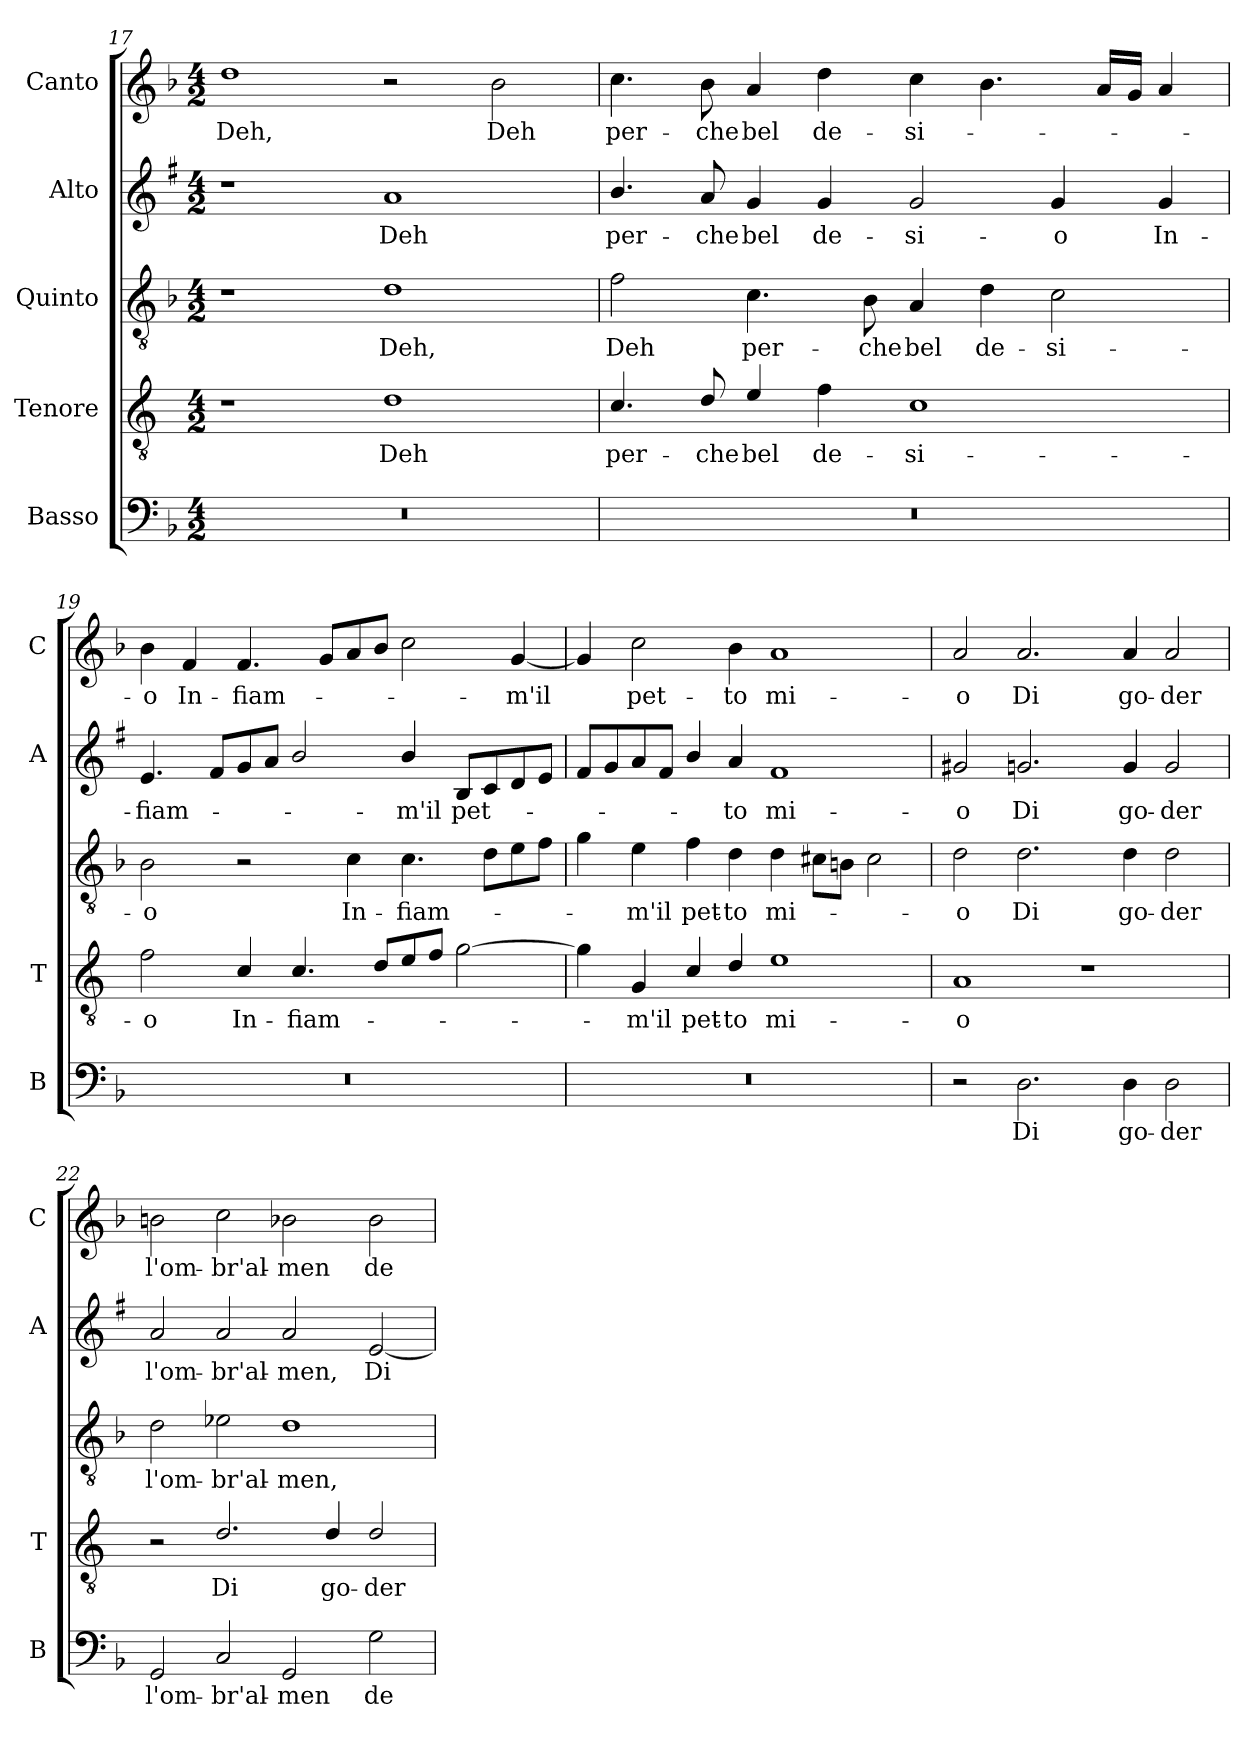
**kern	**text	**kern	**text	**kern	**text	**kern	**text	**kern	**text
*part5	*part5	*part4	*part4	*part3	*part3	*part2	*part2	*part1	*part1
*staff5	*staff5	*staff4	*staff4	*staff3	*staff3	*staff2	*staff2	*staff1	*staff1
*I"Basso	*	*I"Tenore	*	*I"Quinto	*	*I"Alto	*	*I"Canto	*
*I'B	*	*I'T	*	*	*	*I'A	*	*I'C	*
!!LO:PB:g=z
*clefF4	*	*clefGv2	*	*clefGv2	*	*clefG2	*	*clefG2	*
*	*	*ITrd4c7	*	*	*	*ITrd1c2	*	*	*
*k[b-]	*	*k[b-]	*	*k[b-]	*	*k[b-]	*	*k[b-]	*
*F:	*	*F:	*	*F:	*	*F:	*	*F:	*
*M4/2	*	*M4/2	*	*M4/2	*	*M4/2	*	*M4/2	*
=17	=17	=17	=17	=17	=17	=17	=17	=17	=17
!	!	!	!	!	!	!	!	!	!LO:LY:b
0r	.	1r	.	1r	.	1r	.	1dd	Deh,
!	!	!	!LO:LY:b	!	!LO:LY:b	!	!LO:LY:b	!	!
.	.	1G	Deh	1d	Deh,	1g	Deh	2r	.
!	!	!	!	!	!	!	!	!	!LO:LY:b
.	.	.	.	.	.	.	.	2b-\	Deh
=18	=18	=18	=18	=18	=18	=18	=18	=18	=18
!	!	!	!LO:LY:b	!	!LO:LY:b	!	!LO:LY:b	!	!LO:LY:b
0r	.	4.F/	per-	2f\	Deh	4.a/	per-	4.cc\	per-
!	!	!	!LO:LY:b	!	!	!	!LO:LY:b	!	!LO:LY:b
.	.	8G/	-che	.	.	8g/	-che	8b-\	-che
!	!	!	!LO:LY:b	!	!LO:LY:b	!	!LO:LY:b	!	!LO:LY:b
.	.	4A/	bel	4.c\	per-	4f/	bel	4a/	bel
!	!	!	!LO:LY:b	!	!	!	!LO:LY:b	!	!LO:LY:b
.	.	4B-\	de-	.	.	4f/	de-	4dd\	de-
!	!	!	!	!	!LO:LY:b	!	!	!	!
.	.	.	.	8B-\	-che	.	.	.	.
!	!	!	!LO:LY:b	!	!LO:LY:b	!	!LO:LY:b	!	!LO:LY:b
.	.	1F	-si-	4A/	bel	2f/	-si-	4cc\	-si-
!	!	!	!	!	!LO:LY:b	!	!	!	!
.	.	.	.	4d\	de-	.	.	4.b-\	.
!	!	!	!	!	!LO:LY:b	!	!LO:LY:b	!	!
.	.	.	.	2c\	-si-	4f/	-o	.	.
.	.	.	.	.	.	.	.	16a/LL	.
.	.	.	.	.	.	.	.	16g/JJ	.
!	!	!	!	!	!	!	!LO:LY:b	!	!
.	.	.	.	.	.	4f/	In-	4a/	.
=19	=19	=19	=19	=19	=19	=19	=19	=19	=19
!	!	!	!LO:LY:b	!	!LO:LY:b	!	!LO:LY:b	!	!LO:LY:b
0r	.	2B-\	-o	2B-\	-o	4.d/	-fiam-	4b-\	-o
!	!	!	!	!	!	!	!	!	!LO:LY:b
.	.	.	.	.	.	.	.	4f/	In-
.	.	.	.	.	.	8e/L	.	.	.
!	!	!	!LO:LY:b	!	!	!	!	!	!LO:LY:b
.	.	4F/	In-	2r	.	8f/	.	4.f/	-fiam-
.	.	.	.	.	.	8g/J	.	.	.
!	!	!	!LO:LY:b	!	!	!	!	!	!
.	.	4.F/	-fiam-	.	.	2a/	.	.	.
.	.	.	.	.	.	.	.	8g/L	.
!	!	!	!	!	!LO:LY:b	!	!	!	!
.	.	.	.	4c\	In-	.	.	8a/	.
.	.	8G/L	.	.	.	.	.	8b-/J	.
!	!	!	!	!	!LO:LY:b	!	!LO:LY:b	!	!
.	.	8A/	.	4.c\	-fiam-	4a/	-m'il	2cc\	.
.	.	8B-/J	.	.	.	.	.	.	.
!	!	!	!	!	!	!	!LO:LY:b	!	!
.	.	[2c\	.	.	.	8A/L	pet-	.	.
.	.	.	.	8d\L	.	8B-/	.	.	.
!	!	!	!	!	!	!	!	!	!LO:LY:b
.	.	.	.	8e\	.	8c/	.	[4g/	-m'il
.	.	.	.	8f\J	.	8d/J	.	.	.
!!LO:LB:g=z
=20	=20	=20	=20	=20	=20	=20	=20	=20	=20
0r	.	4c\]	.	4g\	.	8e/L	.	4g/]	.
.	.	.	.	.	.	8f/	.	.	.
!	!	!	!LO:LY:b	!	!LO:LY:b	!	!	!	!LO:LY:b
.	.	4C/	-m'il	4e\	-m'il	8g/	.	2cc\	pet-
.	.	.	.	.	.	8e/J	.	.	.
!	!	!	!LO:LY:b	!	!LO:LY:b	!	!	!	!
.	.	4F/	pet-	4f\	pet-	4a/	.	.	.
!	!	!	!LO:LY:b	!	!LO:LY:b	!	!LO:LY:b	!	!LO:LY:b
.	.	4G/	-to	4d\	-to	4g/	-to	4b-\	-to
!	!	!	!LO:LY:b	!	!LO:LY:b	!	!LO:LY:b	!	!LO:LY:b
.	.	1A	mi-	4d\	mi-	1e	mi-	1a	mi-
.	.	.	.	8c#X\L	.	.	.	.	.
.	.	.	.	8Bn\J	.	.	.	.	.
.	.	.	.	2c#\	.	.	.	.	.
=21	=21	=21	=21	=21	=21	=21	=21	=21	=21
!	!	!	!LO:LY:b	!	!LO:LY:b	!	!LO:LY:b	!	!LO:LY:b
2r	.	1D	-o	2d\	-o	2f#X/	-o	2a/	-o
!	!LO:LY:b	!	!	!	!LO:LY:b	!	!LO:LY:b	!	!LO:LY:b
2.D\	Di	.	.	2.d\	Di	2.fn/	Di	2.a/	Di
.	.	1r	.	.	.	.	.	.	.
!	!LO:LY:b	!	!	!	!LO:LY:b	!	!LO:LY:b	!	!LO:LY:b
4D\	go-	.	.	4d\	go-	4f/	go-	4a/	go-
!	!LO:LY:b	!	!	!	!LO:LY:b	!	!LO:LY:b	!	!LO:LY:b
2D\	-der	.	.	2d\	-der	2f/	-der	2a/	-der
=22	=22	=22	=22	=22	=22	=22	=22	=22	=22
!	!LO:LY:b	!	!	!	!LO:LY:b	!	!LO:LY:b	!	!LO:LY:b
2GG/	l'om-	2r	.	2d\	l'om-	2g/	l'om-	2bn\	l'om-
!	!LO:LY:b	!	!LO:LY:b	!	!LO:LY:b	!	!LO:LY:b	!	!LO:LY:b
2C/	-br'al-	2.G/	Di	2e-X\	-br'al-	2g/	-br'al-	2cc\	-br'al-
!	!LO:LY:b	!	!	!	!LO:LY:b	!	!LO:LY:b	!	!LO:LY:b
2GG/	-men	.	.	1d	-men,	2g/	-men,	2b-X\	-men
!	!	!	!LO:LY:b	!	!	!	!	!	!
.	.	4G/	go-	.	.	.	.	.	.
!	!LO:LY:b	!	!LO:LY:b	!	!	!	!LO:LY:b	!	!LO:LY:b
2G\	de	2G/	-der	.	.	[2d/	Di	2b-\	de
=	=	=	=	=	=	=	=	=	=
*-	*-	*-	*-	*-	*-	*-	*-	*-	*-
